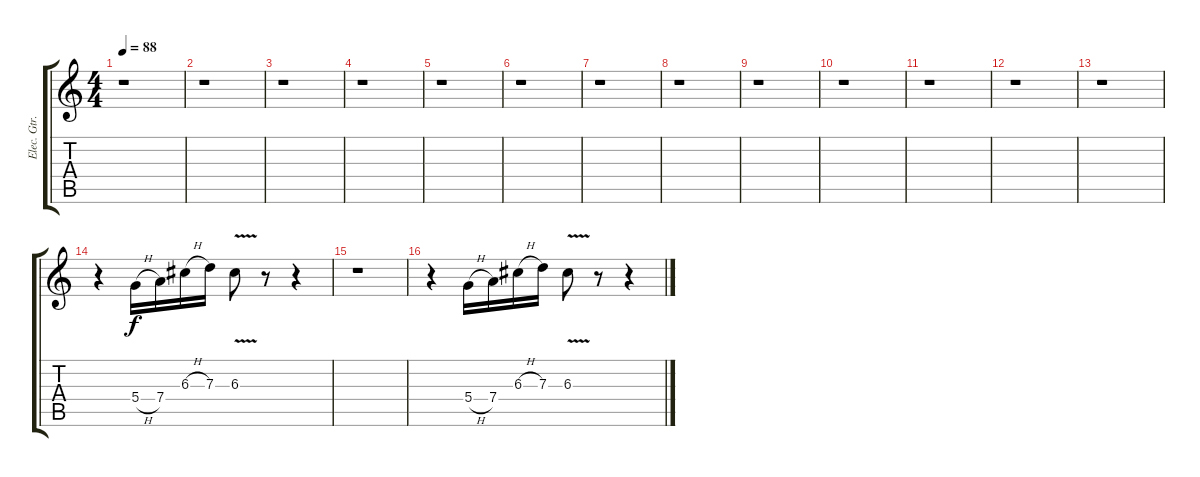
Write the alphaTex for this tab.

\track ("Elec. Gtr. 4" "Elec. Gtr.") {instrument distortionguitar}
\staff {score tabs}
\tuning (E4 B3 G3 D3 A2 D2) {hide}
\ts (4 4)
\tempo 88
\clef g2
\ks c
r.1{dy f} |
r.1 |
r.1 |
r.1 |
r.1 |
r.1 |
r.1 |
r.1 |
r.1 |
r.1 |
r.1 |
r.1 |
r.1 |
r.4 5.4{h}.16 7.4.16 6.3{h}.16 7.3.16 6.3{v}.8 r.8 r.4 |
r.1 |
r.4 5.4{h}.16 7.4.16 6.3{h}.16 7.3.16 6.3{v}.8 r.8 r.4
